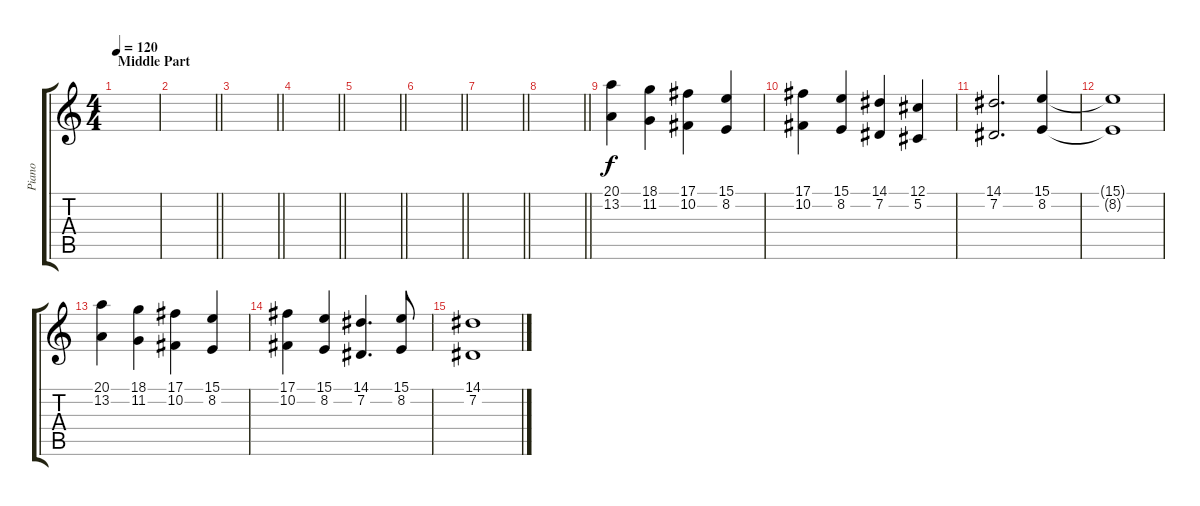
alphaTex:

\track ("Piano" "Piano") {instrument acousticgrandpiano}
\staff {score tabs}
\tuning (Db4 Ab3 E3 B2 Gb2 B1) {hide}
\ts (4 4)
\section ("" "Middle Part")
\tempo 120
\clef g2
\ks c
|
\barLineRight lightlight
|
\barLineRight lightlight
|
\barLineRight lightlight
|
\barLineRight lightlight
|
\barLineRight lightlight
|
\barLineRight lightlight
|
\barLineRight lightlight
|
(20.1 13.2).4{volume 9 balance 12} (18.1 11.2).4 (17.1 10.2).4 (15.1 8.2).4 |
(17.1 10.2).4 (15.1 8.2).4 (14.1 7.2).4 (12.1 5.2).4 |
(14.1 7.2).2{d} (15.1 8.2).4 |
(15.1{t} 8.2{t}).1 |
(20.1 13.2).4 (18.1 11.2).4 (17.1 10.2).4 (15.1 8.2).4 |
(17.1 10.2).4 (15.1 8.2).4 (14.1 7.2).4{d} (15.1 8.2).8 |
(14.1 7.2).1
